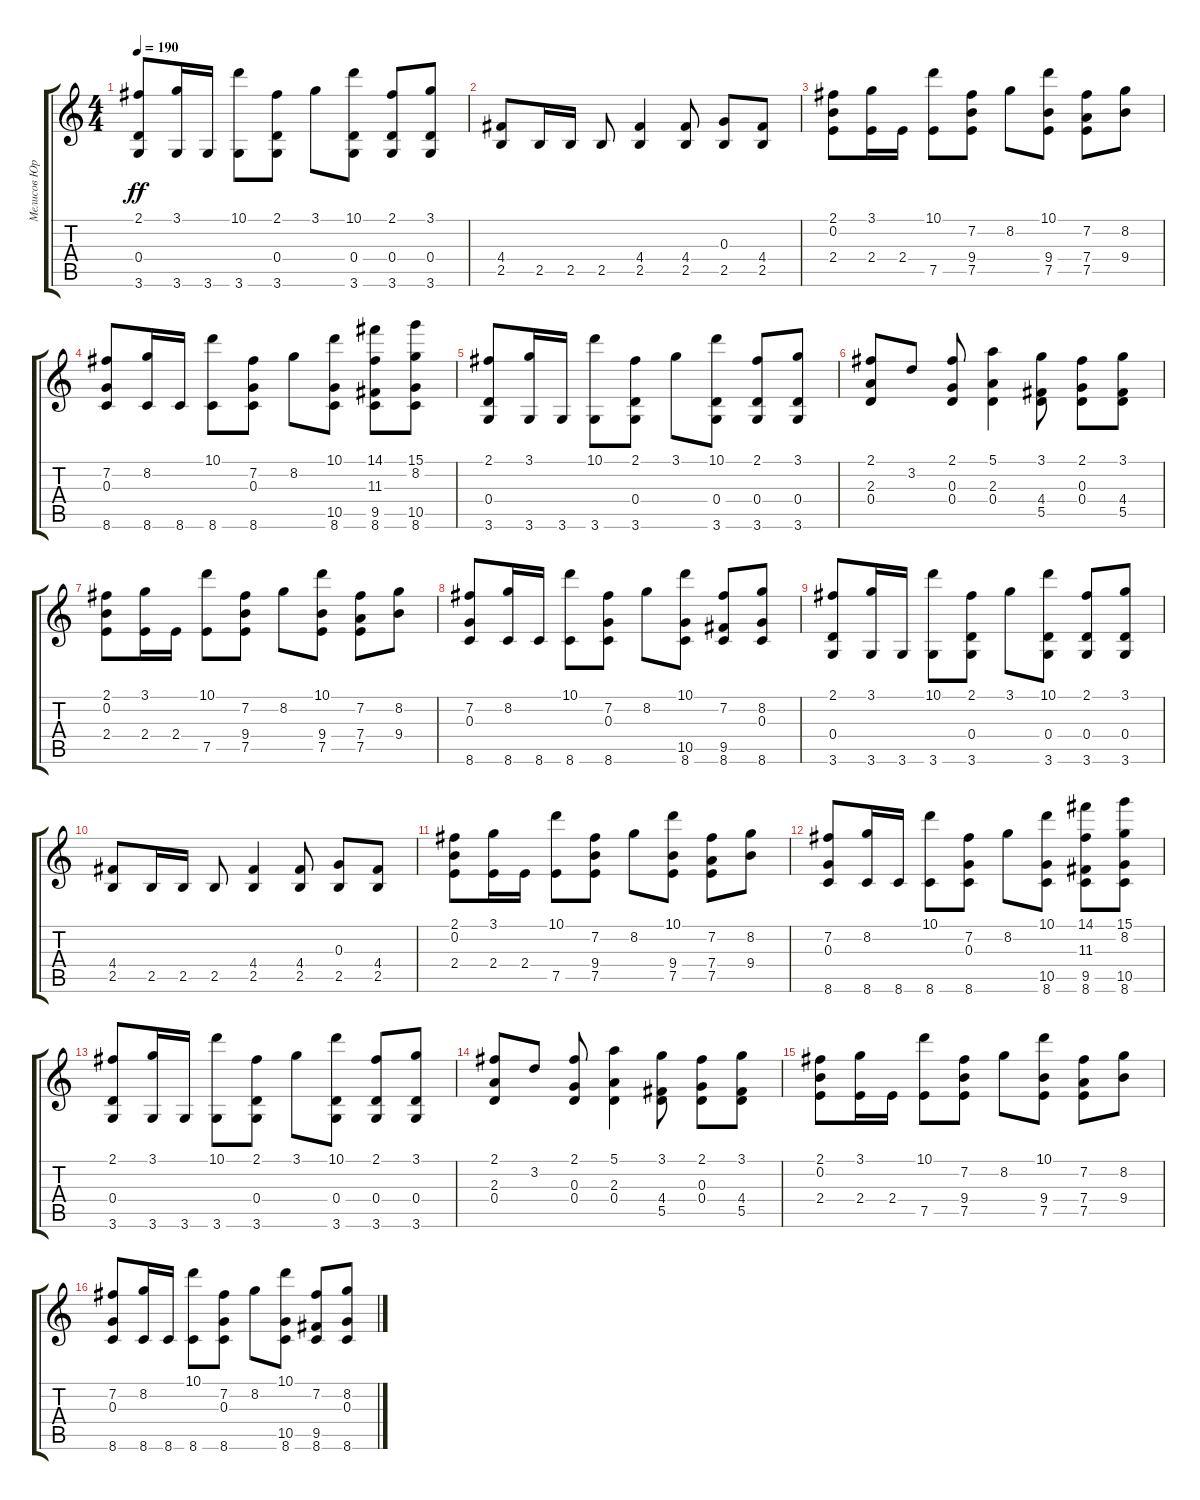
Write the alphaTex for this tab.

\track ("Мелисов Юрий" "Мелисов Юр") {instrument distortionguitar}
\staff {score tabs}
\tuning (E4 B3 G3 D3 A2 E2) {hide}
\ts (4 4)
\tempo 190
\clef g2
\ks c
(2.1 0.4 3.6).8{dy ff} (3.1 3.6).16 3.6.16 (10.1 3.6).8 (2.1 0.4 3.6).8 3.1.8 (10.1 0.4 3.6).8 (2.1 0.4 3.6).8 (3.1 0.4 3.6).8 |
(4.4 2.5).8 2.5.16 2.5.16 2.5.8 (4.4 2.5).4 (4.4 2.5).8 (0.3 2.5).8 (4.4 2.5).8 |
(2.1 0.2 2.4).8 (3.1 2.4).16 2.4.16 (10.1 7.5).8 (7.2 9.4 7.5).8 8.2.8 (10.1 9.4 7.5).8 (7.2 7.4 7.5).8 (8.2 9.4).8 |
(7.2 0.3 8.6).8 (8.2 8.6).16 8.6.16 (10.1 8.6).8 (7.2 0.3 8.6).8 8.2.8 (10.1 10.5 8.6).8 (14.1 11.3 9.5 8.6).8 (15.1 8.2 10.5 8.6).8 |
(2.1 0.4 3.6).8 (3.1 3.6).16 3.6.16 (10.1 3.6).8 (2.1 0.4 3.6).8 3.1.8 (10.1 0.4 3.6).8 (2.1 0.4 3.6).8 (3.1 0.4 3.6).8 |
(2.1 2.3 0.4).8 3.2.8 (2.1 0.3 0.4).8 (5.1 2.3 0.4).4 (3.1 4.4 5.5).8 (2.1 0.3 0.4).8 (3.1 4.4 5.5).8 |
(2.1 0.2 2.4).8 (3.1 2.4).16 2.4.16 (10.1 7.5).8 (7.2 9.4 7.5).8 8.2.8 (10.1 9.4 7.5).8 (7.2 7.4 7.5).8 (8.2 9.4).8 |
(7.2 0.3 8.6).8 (8.2 8.6).16 8.6.16 (10.1 8.6).8 (7.2 0.3 8.6).8 8.2.8 (10.1 10.5 8.6).8 (7.2 9.5 8.6).8 (8.2 0.3 8.6).8 |
(2.1 0.4 3.6).8 (3.1 3.6).16 3.6.16 (10.1 3.6).8 (2.1 0.4 3.6).8 3.1.8 (10.1 0.4 3.6).8 (2.1 0.4 3.6).8 (3.1 0.4 3.6).8 |
(4.4 2.5).8 2.5.16 2.5.16 2.5.8 (4.4 2.5).4 (4.4 2.5).8 (0.3 2.5).8 (4.4 2.5).8 |
(2.1 0.2 2.4).8 (3.1 2.4).16 2.4.16 (10.1 7.5).8 (7.2 9.4 7.5).8 8.2.8 (10.1 9.4 7.5).8 (7.2 7.4 7.5).8 (8.2 9.4).8 |
(7.2 0.3 8.6).8 (8.2 8.6).16 8.6.16 (10.1 8.6).8 (7.2 0.3 8.6).8 8.2.8 (10.1 10.5 8.6).8 (14.1 11.3 9.5 8.6).8 (15.1 8.2 10.5 8.6).8 |
(2.1 0.4 3.6).8 (3.1 3.6).16 3.6.16 (10.1 3.6).8 (2.1 0.4 3.6).8 3.1.8 (10.1 0.4 3.6).8 (2.1 0.4 3.6).8 (3.1 0.4 3.6).8 |
(2.1 2.3 0.4).8 3.2.8 (2.1 0.3 0.4).8 (5.1 2.3 0.4).4 (3.1 4.4 5.5).8 (2.1 0.3 0.4).8 (3.1 4.4 5.5).8 |
(2.1 0.2 2.4).8 (3.1 2.4).16 2.4.16 (10.1 7.5).8 (7.2 9.4 7.5).8 8.2.8 (10.1 9.4 7.5).8 (7.2 7.4 7.5).8 (8.2 9.4).8 |
(7.2 0.3 8.6).8 (8.2 8.6).16 8.6.16 (10.1 8.6).8 (7.2 0.3 8.6).8 8.2.8 (10.1 10.5 8.6).8 (7.2 9.5 8.6).8 (8.2 0.3 8.6).8
